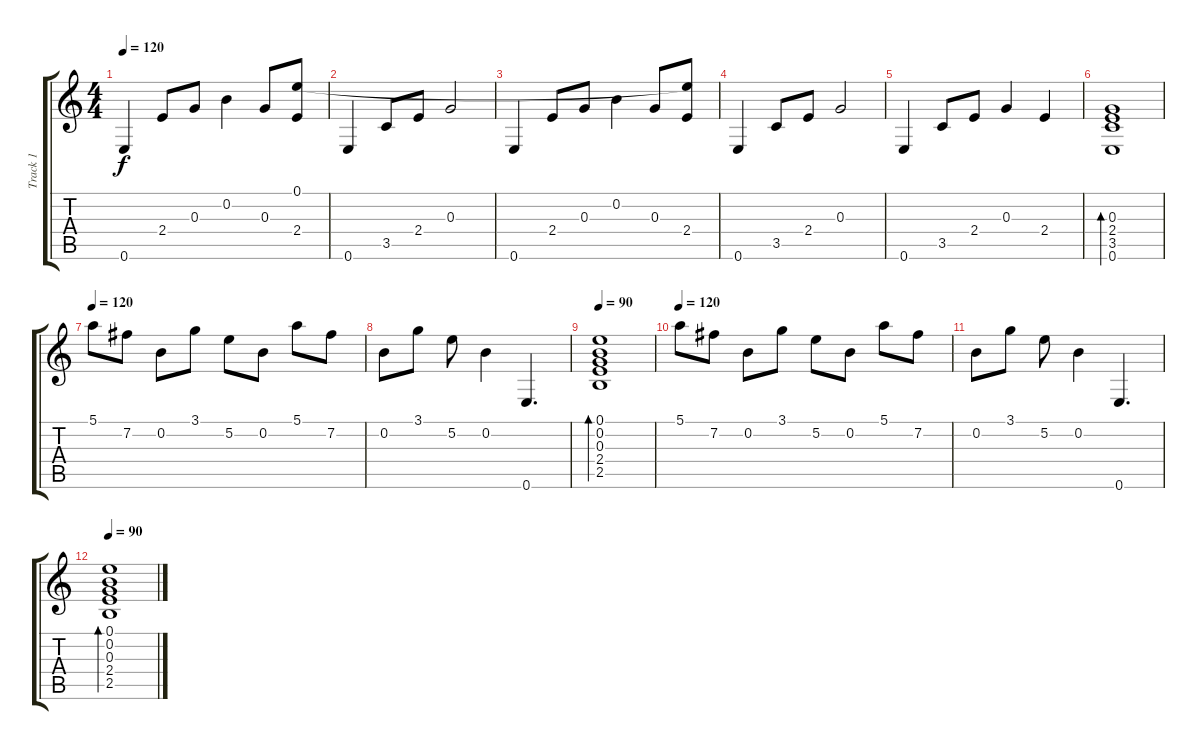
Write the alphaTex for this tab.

\track ("Track 1" "Track 1") {instrument electricguitarclean}
\staff {score tabs}
\tuning (E4 B3 G3 D3 A2 E2) {hide}
\ts (4 4)
\tempo 120
\clef g2
\ks c
0.6.4{dy f} 2.4.8 0.3.8 0.2.4 0.3.8 (0.1 2.4).8 |
0.6.4 3.5.8 2.4.8 0.3.2 |
0.6.4 2.4.8 0.3.8 0.2.4 0.3.8 (0.1{t} 2.4).8 |
0.6.4 3.5.8 2.4.8 0.3.2 |
0.6.4 3.5.8 2.4.8 0.3.4 2.4.4 |
(0.3 2.4 3.5 0.6).1{bd 480} |
\tempo 120
5.1.8 7.2.8 0.2.8 3.1.8 5.2.8 0.2.8 5.1.8 7.2.8 |
0.2.8 3.1.8 5.2.8 0.2.4 0.6.4{d} |
\tempo 90
(0.1 0.2 0.3 2.4 2.5).1{bd 240} |
\tempo 120
5.1.8 7.2.8 0.2.8 3.1.8 5.2.8 0.2.8 5.1.8 7.2.8 |
0.2.8 3.1.8 5.2.8 0.2.4 0.6.4{d} |
\tempo 90
(0.1 0.2 0.3 2.4 2.5).1{bd 240}
